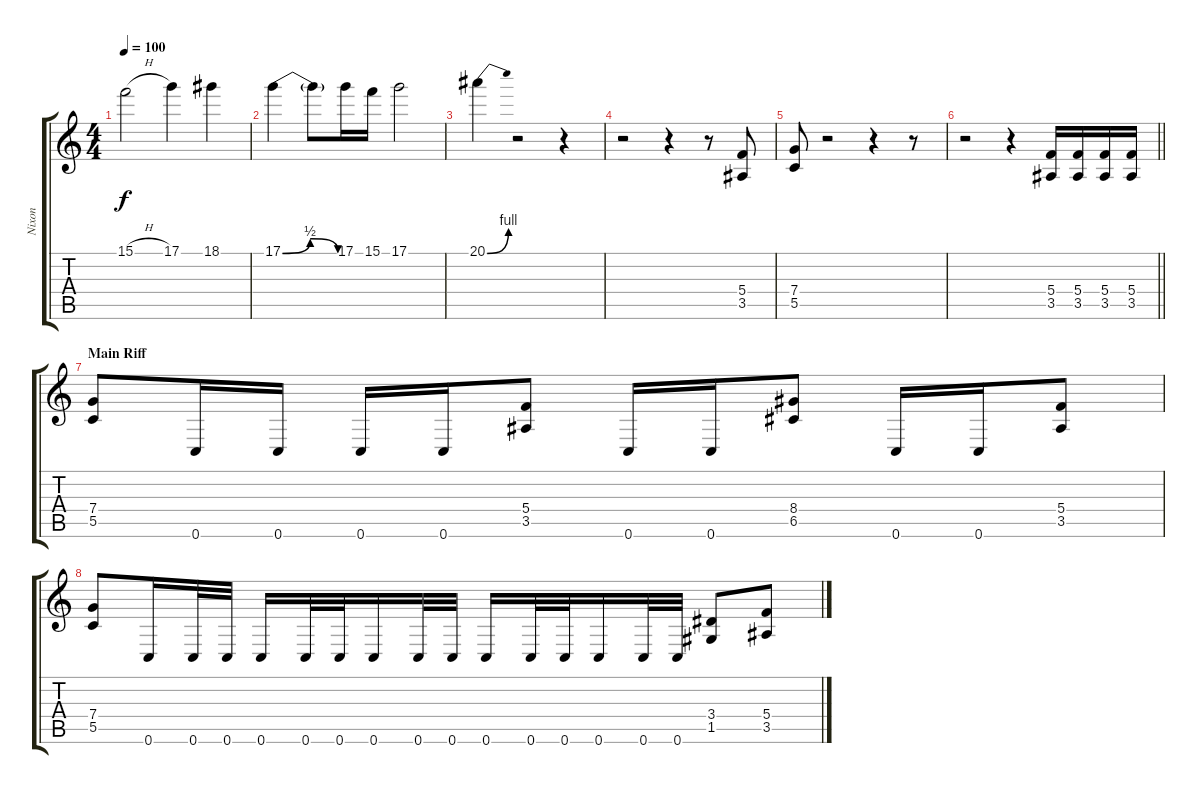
\track ("Nixon" "Nixon") {instrument distortionguitar}
\staff {score tabs}
\tuning (D4 A3 F3 C3 G2 C2) {hide}
\ts (4 4)
\tempo 100
\clef g2
\ks c
15.1{h}.2{dy f} 17.1.4 18.1.4 |
17.1{be (bendrelease 0 0 15 2 45 2 60 0)}.4 17.1{t}.8 17.1.16 15.1.16 17.1.2 |
20.1{be (bend 0 0 60 4)}.4 r.2 r.4 |
r.2 r.4 r.8 (5.4 3.5).8 |
(7.4 5.5).8 r.2 r.4 r.8 |
\barLineRight lightlight
r.2 r.4 (5.4 3.5).16 (5.4 3.5).16 (5.4 3.5).16 (5.4 3.5).16 |
\section ("" "Main Riff")
(7.4 5.5).8 0.6.16 0.6.16 0.6.16 0.6.16 (5.4 3.5).8 0.6.16 0.6.16 (8.4 6.5).8 0.6.16 0.6.16 (5.4 3.5).8 |
(7.4 5.5).8 0.6.16 0.6.32 0.6.32 0.6.16 0.6.32 0.6.32 0.6.16 0.6.32 0.6.32 0.6.16 0.6.32 0.6.32 0.6.16 0.6.32 0.6.32 (3.4 1.5).8 (5.4 3.5).8
